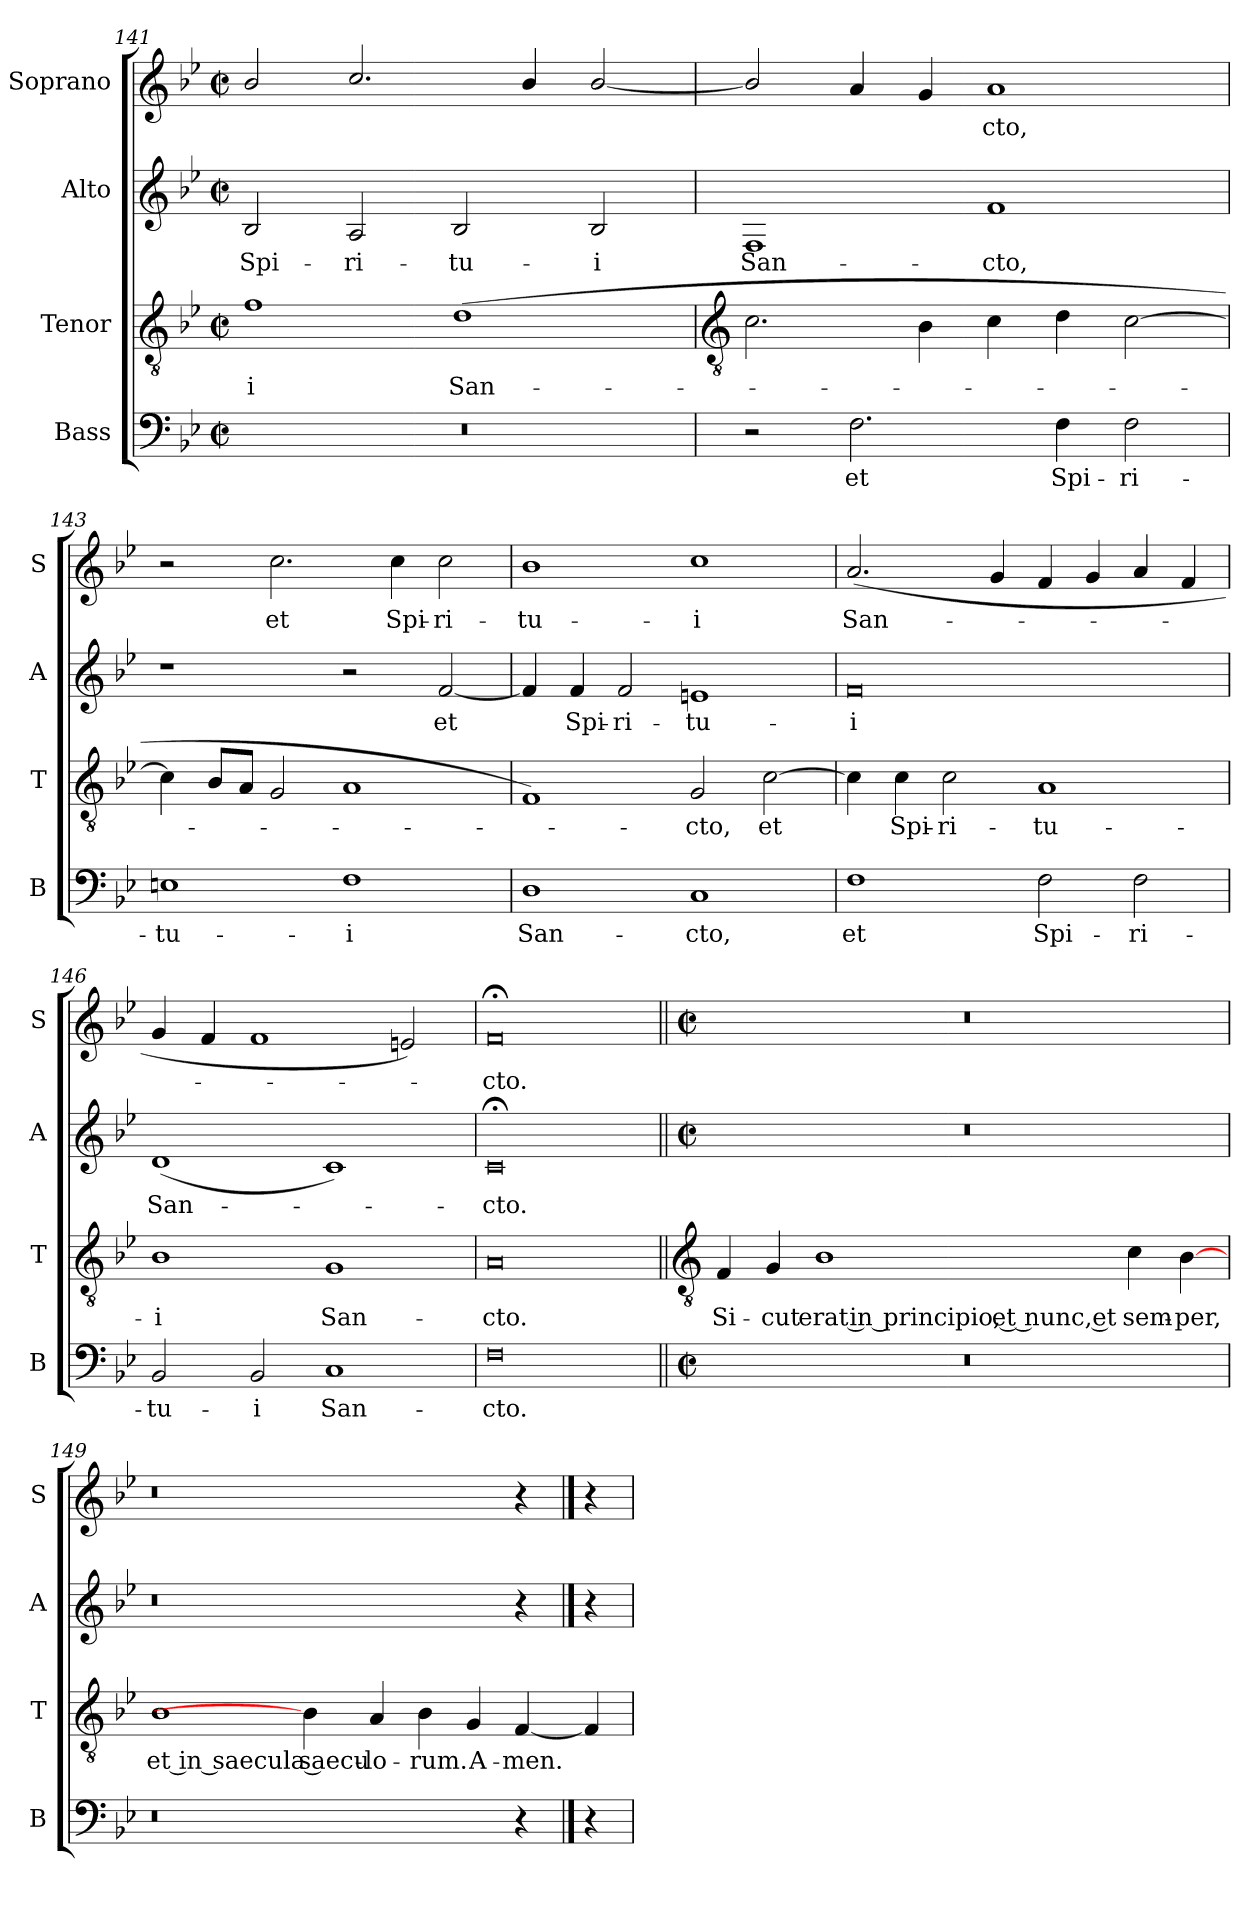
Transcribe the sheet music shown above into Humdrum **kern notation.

**kern	**text	**kern	**text	**kern	**text	**kern	**text
*part4	*part4	*part3	*part3	*part2	*part2	*part1	*part1
*staff4	*staff4	*staff3	*staff3	*staff2	*staff2	*staff1	*staff1
*I"Bass	*	*I"Tenor	*	*I"Alto	*	*I"Soprano	*
*I'B	*	*I'T	*	*I'A	*	*I'S	*
*clefF4	*	*clefGv2	*	*clefG2	*	*clefG2	*
*k[b-e-]	*	*k[b-e-]	*	*k[b-e-]	*	*k[b-e-]	*
*B-:	*	*B-:	*	*B-:	*	*B-:	*
*M4/2	*	*M4/2	*	*M4/2	*	*M4/2	*
*met(c|)	*	*met(c|)	*	*met(c|)	*	*met(c|)	*
=141	=141	=141	=141	=141	=141	=141	=141
!	!	!	!LO:LY:b	!	!LO:LY:b	!	!
0r	.	1f	-i	2B-	Spi-	2b-/	.
!	!	!	!	!	!LO:LY:b	!	!
.	.	.	.	2A	-ri-	2.cc/	.
!	!	!	!LO:LY:b	!	!LO:LY:b	!	!
.	.	(>1d	San-	2B-	-tu-	.	.
.	.	.	.	.	.	4b-/	.
!	!	!	!	!	!LO:LY:b	!	!
.	.	.	.	2B-	-i	[2b-/	.
!!LO:LB:g=z
=142	=142	=142	=142	=142	=142	=142	=142
*	*	*clefGv2	*	*	*	*	*
!	!	!	!	!	!LO:LY:b	!	!
2r	.	2.c	.	1F	San-	2b-/]	.
!	!LO:LY:b	!	!	!	!	!	!
2.F	et	.	.	.	.	4a	.
.	.	4B-	.	.	.	4g	.
!	!	!	!	!	!LO:LY:b	!	!LO:LY:b
.	.	4c	.	1f	-cto,	1a	cto,
!	!LO:LY:b	!	!	!	!	!	!
4F	Spi-	4d	.	.	.	.	.
!	!LO:LY:b	!	!	!	!	!	!
2F	-ri-	[2c	.	.	.	.	.
=143	=143	=143	=143	=143	=143	=143	=143
!	!LO:LY:b	!	!	!	!	!	!
1En	-tu-	4c]	.	1r	.	2r	.
.	.	8B-L	.	.	.	.	.
.	.	8AJ	.	.	.	.	.
!	!	!	!	!	!	!	!LO:LY:b
.	.	2G/	.	.	.	2.cc	et
!	!LO:LY:b	!	!	!	!	!	!
1F	-i	1A	.	2r	.	.	.
!	!	!	!	!	!	!	!LO:LY:b
.	.	.	.	.	.	4cc	Spi-
!	!	!	!	!	!LO:LY:b	!	!LO:LY:b
.	.	.	.	[2f	et	2cc	-ri-
=144	=144	=144	=144	=144	=144	=144	=144
!	!LO:LY:b	!	!	!	!	!	!LO:LY:b
1D	San-	1F)	.	4f]	.	1b-	-tu-
!	!	!	!	!	!LO:LY:b	!	!
.	.	.	.	4f	Spi-	.	.
!	!	!	!	!	!LO:LY:b	!	!
.	.	.	.	2f	-ri-	.	.
!	!LO:LY:b	!	!LO:LY:b	!	!LO:LY:b	!	!LO:LY:b
1C	-cto,	2G	cto,	1en	-tu-	1cc	-i
!	!	!	!LO:LY:b	!	!	!	!
.	.	[2c	et	.	.	.	.
=145	=145	=145	=145	=145	=145	=145	=145
!	!LO:LY:b	!	!	!	!LO:LY:b	!	!LO:LY:b
1F	et	4c]	.	0f	-i	(<2.a/	San-
!	!	!	!LO:LY:b	!	!	!	!
.	.	4c	Spi-	.	.	.	.
!	!	!	!LO:LY:b	!	!	!	!
.	.	2c	-ri-	.	.	.	.
.	.	.	.	.	.	4g	.
!	!LO:LY:b	!	!LO:LY:b	!	!	!	!
2F	Spi-	1A	-tu-	.	.	4f	.
.	.	.	.	.	.	4g	.
!	!LO:LY:b	!	!	!	!	!	!
2F	-ri-	.	.	.	.	4a/	.
.	.	.	.	.	.	4f	.
=146	=146	=146	=146	=146	=146	=146	=146
!	!LO:LY:b	!	!LO:LY:b	!	!LO:LY:b	!	!
2BB-	-tu-	1B-	-i	(<1d	San-	4g	.
.	.	.	.	.	.	4f	.
!	!LO:LY:b	!	!	!	!	!	!
2BB-	-i	.	.	.	.	1f	.
!	!LO:LY:b	!	!LO:LY:b	!	!	!	!
1C	San-	1G	San-	1c)	.	.	.
.	.	.	.	.	.	2en)	.
=147	=147	=147	=147	=147	=147	=147	=147
!	!LO:LY:b	!	!LO:LY:b	!	!LO:LY:b	!	!LO:LY:b
0F	-cto.	0A	-cto.	0c;<	cto.	0f;<	cto.
!!LO:LB:g=z
=148||	=148||	=148||	=148||	=148||	=148||	=148||	=148||
*	*	*clefGv2	*	*	*	*	*
*M4/2	*	*	*	*M4/2	*	*M4/2	*
*met(c|)	*	*	*	*met(c|)	*	*met(c|)	*
!	!	!	!LO:LY:b	!	!	!	!
0r	.	4F	Si-	0r	.	0r	.
!	!	!	!LO:LY:b	!	!	!	!
.	.	4G	-cut	.	.	.	.
!	!	!	!LO:LY:b	!	!	!	!
.	.	1B-	erat in principio, et nunc, et	.	.	.	.
!	!	!	!LO:LY:b	!	!	!	!
.	.	4c	sem-	.	.	.	.
!	!	!	!LO:LY:b	!	!	!	!
.	.	[4B-	-per,	.	.	.	.
=149	=149	=149	=149	=149	=149	=149	=149
!	!	!	!LO:LY:b	!	!	!	!
0r	.	1B-	et in saecula saecu-	0r	.	0r	.
.	.	4B-]	.	.	.	.	.
!	!	!	!LO:LY:b	!	!	!	!
.	.	4A	-lo-	.	.	.	.
!	!	!	!LO:LY:b	!	!	!	!
.	.	4B-	-rum.	.	.	.	.
!	!	!	!LO:LY:b	!	!	!	!
.	.	4G	A-	.	.	.	.
!	!	!	!LO:LY:b	!	!	!	!
4r	.	[4F	-men.	4r	.	4r	.
==150	==150	=150-	==150	==150	==150	==150	==150
4r	.	4F]	.	4r	.	4r	.
=	=	=	=	=	=	=	=
*-	*-	*-	*-	*-	*-	*-	*-
